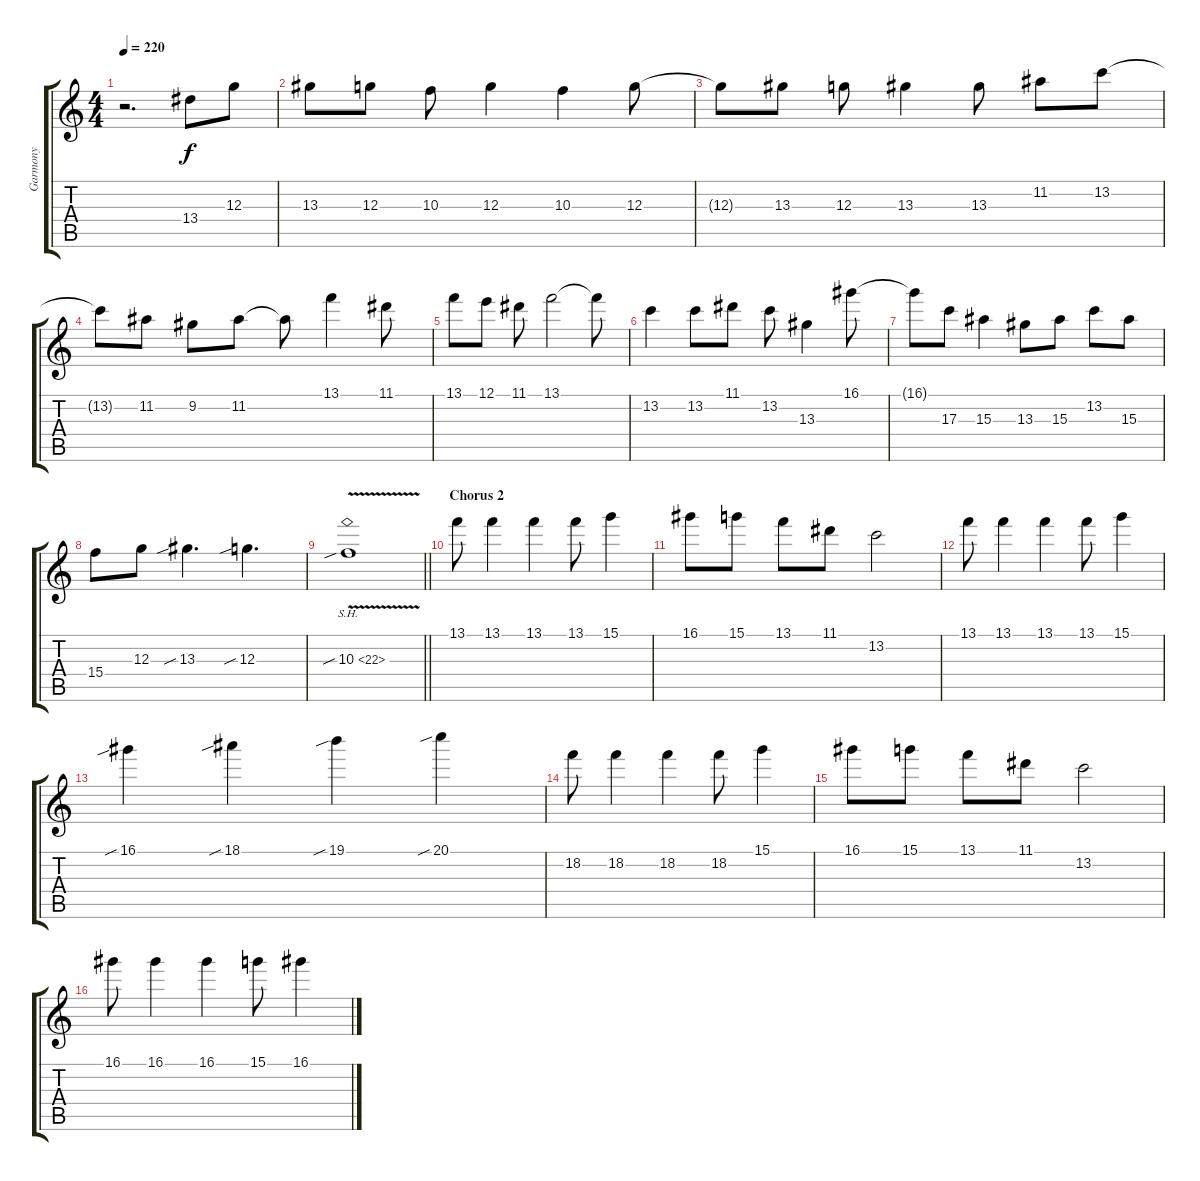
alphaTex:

\track ("Garmony" "Garmony") {instrument distortionguitar}
\staff {score tabs}
\tuning (E4 B3 G3 D3 A2 E2) {hide}
\ts (4 4)
\tempo 220
\clef g2
\ks c
r.2{d dy f} 13.4.8 12.3.8 |
13.3.8 12.3.8 10.3.8 12.3.4 10.3.4 12.3.8 |
12.3{t}.8 13.3.8 12.3.8 13.3.4 13.3.8 11.2.8 13.2.8 |
13.2{t}.8 11.2.8 9.2.8 11.2.8 11.2{t}.8 13.1.4 11.1.8 |
13.1.8 12.1.8 11.1.8 13.1.2 13.1{t}.8 |
13.2.4 13.2.8 11.1.8 13.2.8 13.3.4 16.1.8 |
16.1{t}.8 17.3.8 15.3.4 13.3.8 15.3.8 13.2.8 15.3.8 |
15.4.8 12.3.8 13.3{sib}.4{d} 12.3{sib}.4{d} |
\barLineRight lightlight
10.3{sh 12 v sib}.1 |
\section ("" "Chorus 2")
13.1.8 13.1.4 13.1.4 13.1.8 15.1.4 |
16.1.8 15.1.8 13.1.8 11.1.8 13.2.2 |
13.1.8 13.1.4 13.1.4 13.1.8 15.1.4 |
16.1{sib}.4 18.1{sib}.4 19.1{sib}.4 20.1{sib}.4 |
18.2.8 18.2.4 18.2.4 18.2.8 15.1.4 |
16.1.8 15.1.8 13.1.8 11.1.8 13.2.2 |
16.1.8 16.1.4 16.1.4 15.1.8 16.1.4
